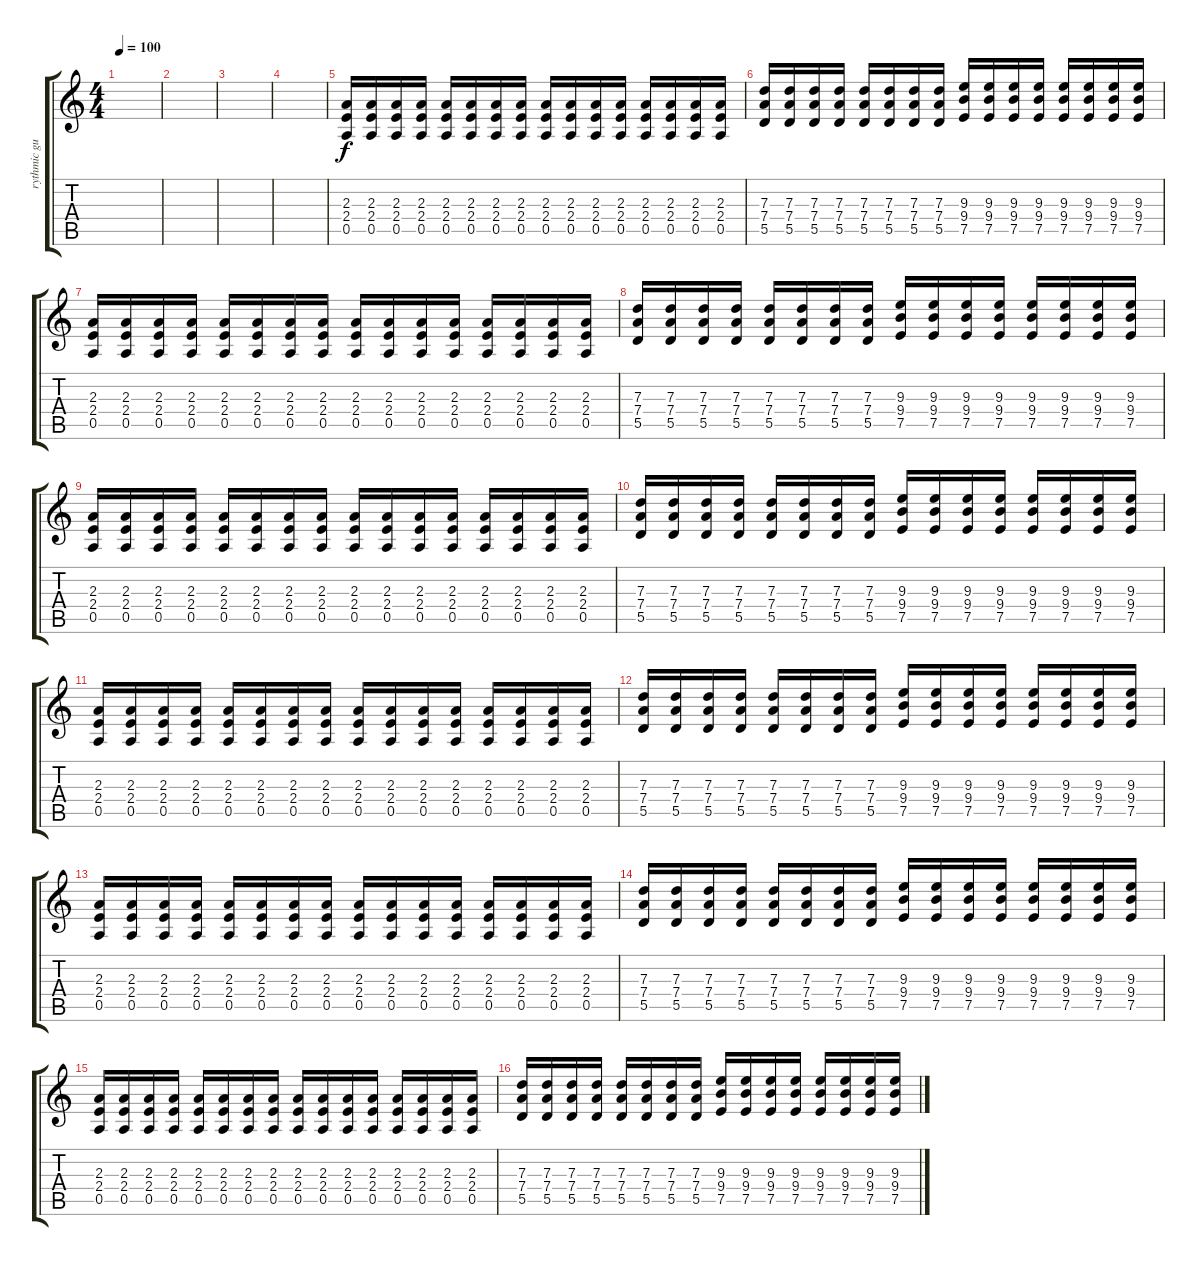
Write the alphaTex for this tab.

\track ("rythmic guitar" "rythmic gu") {instrument overdrivenguitar}
\staff {score tabs}
\tuning (E4 B3 G3 D3 A2 E2) {hide}
\ts (4 4)
\tempo 100
\clef g2
\ks c
|
|
|
|
(2.3 2.4 0.5).16 (2.3 2.4 0.5).16 (2.3 2.4 0.5).16 (2.3 2.4 0.5).16 (2.3 2.4 0.5).16 (2.3 2.4 0.5).16 (2.3 2.4 0.5).16 (2.3 2.4 0.5).16 (2.3 2.4 0.5).16 (2.3 2.4 0.5).16 (2.3 2.4 0.5).16 (2.3 2.4 0.5).16 (2.3 2.4 0.5).16 (2.3 2.4 0.5).16 (2.3 2.4 0.5).16 (2.3 2.4 0.5).16 |
(7.3 7.4 5.5).16 (7.3 7.4 5.5).16 (7.3 7.4 5.5).16 (7.3 7.4 5.5).16 (7.3 7.4 5.5).16 (7.3 7.4 5.5).16 (7.3 7.4 5.5).16 (7.3 7.4 5.5).16 (9.3 9.4 7.5).16 (9.3 9.4 7.5).16 (9.3 9.4 7.5).16 (9.3 9.4 7.5).16 (9.3 9.4 7.5).16 (9.3 9.4 7.5).16 (9.3 9.4 7.5).16 (9.3 9.4 7.5).16 |
(2.3 2.4 0.5).16 (2.3 2.4 0.5).16 (2.3 2.4 0.5).16 (2.3 2.4 0.5).16 (2.3 2.4 0.5).16 (2.3 2.4 0.5).16 (2.3 2.4 0.5).16 (2.3 2.4 0.5).16 (2.3 2.4 0.5).16 (2.3 2.4 0.5).16 (2.3 2.4 0.5).16 (2.3 2.4 0.5).16 (2.3 2.4 0.5).16 (2.3 2.4 0.5).16 (2.3 2.4 0.5).16 (2.3 2.4 0.5).16 |
(7.3 7.4 5.5).16 (7.3 7.4 5.5).16 (7.3 7.4 5.5).16 (7.3 7.4 5.5).16 (7.3 7.4 5.5).16 (7.3 7.4 5.5).16 (7.3 7.4 5.5).16 (7.3 7.4 5.5).16 (9.3 9.4 7.5).16 (9.3 9.4 7.5).16 (9.3 9.4 7.5).16 (9.3 9.4 7.5).16 (9.3 9.4 7.5).16 (9.3 9.4 7.5).16 (9.3 9.4 7.5).16 (9.3 9.4 7.5).16 |
(2.3 2.4 0.5).16 (2.3 2.4 0.5).16 (2.3 2.4 0.5).16 (2.3 2.4 0.5).16 (2.3 2.4 0.5).16 (2.3 2.4 0.5).16 (2.3 2.4 0.5).16 (2.3 2.4 0.5).16 (2.3 2.4 0.5).16 (2.3 2.4 0.5).16 (2.3 2.4 0.5).16 (2.3 2.4 0.5).16 (2.3 2.4 0.5).16 (2.3 2.4 0.5).16 (2.3 2.4 0.5).16 (2.3 2.4 0.5).16 |
(7.3 7.4 5.5).16 (7.3 7.4 5.5).16 (7.3 7.4 5.5).16 (7.3 7.4 5.5).16 (7.3 7.4 5.5).16 (7.3 7.4 5.5).16 (7.3 7.4 5.5).16 (7.3 7.4 5.5).16 (9.3 9.4 7.5).16 (9.3 9.4 7.5).16 (9.3 9.4 7.5).16 (9.3 9.4 7.5).16 (9.3 9.4 7.5).16 (9.3 9.4 7.5).16 (9.3 9.4 7.5).16 (9.3 9.4 7.5).16 |
(2.3 2.4 0.5).16 (2.3 2.4 0.5).16 (2.3 2.4 0.5).16 (2.3 2.4 0.5).16 (2.3 2.4 0.5).16 (2.3 2.4 0.5).16 (2.3 2.4 0.5).16 (2.3 2.4 0.5).16 (2.3 2.4 0.5).16 (2.3 2.4 0.5).16 (2.3 2.4 0.5).16 (2.3 2.4 0.5).16 (2.3 2.4 0.5).16 (2.3 2.4 0.5).16 (2.3 2.4 0.5).16 (2.3 2.4 0.5).16 |
(7.3 7.4 5.5).16 (7.3 7.4 5.5).16 (7.3 7.4 5.5).16 (7.3 7.4 5.5).16 (7.3 7.4 5.5).16 (7.3 7.4 5.5).16 (7.3 7.4 5.5).16 (7.3 7.4 5.5).16 (9.3 9.4 7.5).16 (9.3 9.4 7.5).16 (9.3 9.4 7.5).16 (9.3 9.4 7.5).16 (9.3 9.4 7.5).16 (9.3 9.4 7.5).16 (9.3 9.4 7.5).16 (9.3 9.4 7.5).16 |
(2.3 2.4 0.5).16 (2.3 2.4 0.5).16 (2.3 2.4 0.5).16 (2.3 2.4 0.5).16 (2.3 2.4 0.5).16 (2.3 2.4 0.5).16 (2.3 2.4 0.5).16 (2.3 2.4 0.5).16 (2.3 2.4 0.5).16 (2.3 2.4 0.5).16 (2.3 2.4 0.5).16 (2.3 2.4 0.5).16 (2.3 2.4 0.5).16 (2.3 2.4 0.5).16 (2.3 2.4 0.5).16 (2.3 2.4 0.5).16 |
(7.3 7.4 5.5).16 (7.3 7.4 5.5).16 (7.3 7.4 5.5).16 (7.3 7.4 5.5).16 (7.3 7.4 5.5).16 (7.3 7.4 5.5).16 (7.3 7.4 5.5).16 (7.3 7.4 5.5).16 (9.3 9.4 7.5).16 (9.3 9.4 7.5).16 (9.3 9.4 7.5).16 (9.3 9.4 7.5).16 (9.3 9.4 7.5).16 (9.3 9.4 7.5).16 (9.3 9.4 7.5).16 (9.3 9.4 7.5).16 |
(2.3 2.4 0.5).16 (2.3 2.4 0.5).16 (2.3 2.4 0.5).16 (2.3 2.4 0.5).16 (2.3 2.4 0.5).16 (2.3 2.4 0.5).16 (2.3 2.4 0.5).16 (2.3 2.4 0.5).16 (2.3 2.4 0.5).16 (2.3 2.4 0.5).16 (2.3 2.4 0.5).16 (2.3 2.4 0.5).16 (2.3 2.4 0.5).16 (2.3 2.4 0.5).16 (2.3 2.4 0.5).16 (2.3 2.4 0.5).16 |
(7.3 7.4 5.5).16 (7.3 7.4 5.5).16 (7.3 7.4 5.5).16 (7.3 7.4 5.5).16 (7.3 7.4 5.5).16 (7.3 7.4 5.5).16 (7.3 7.4 5.5).16 (7.3 7.4 5.5).16 (9.3 9.4 7.5).16 (9.3 9.4 7.5).16 (9.3 9.4 7.5).16 (9.3 9.4 7.5).16 (9.3 9.4 7.5).16 (9.3 9.4 7.5).16 (9.3 9.4 7.5).16 (9.3 9.4 7.5).16
